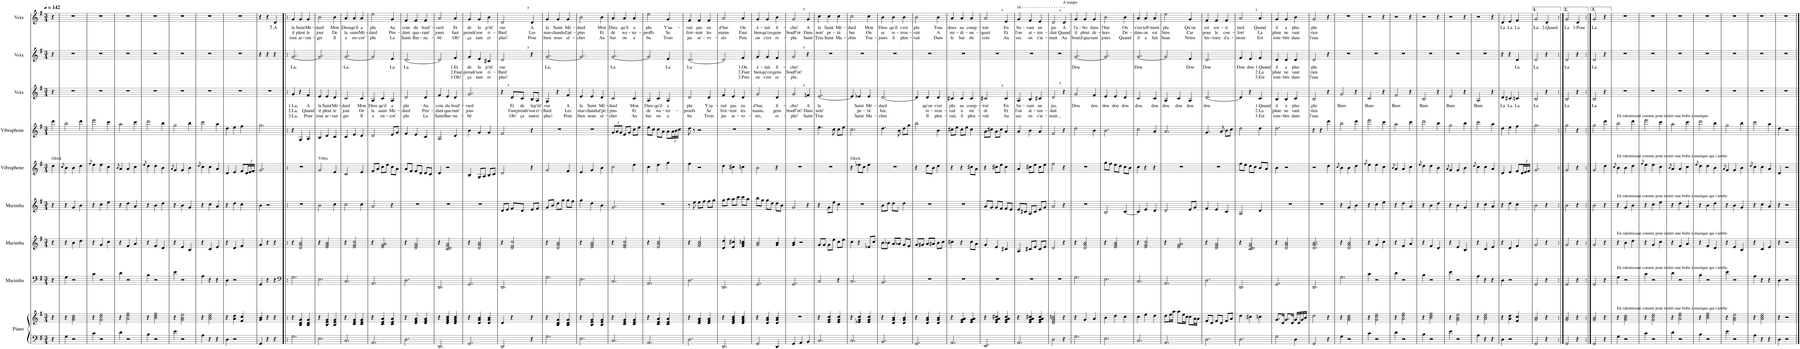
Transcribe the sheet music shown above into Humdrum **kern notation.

**kern	**kern	**kern	**kern	**kern	**kern	**kern	**kern	**text	**text	**text	**kern	**text	**text	**text	**kern	**text	**text	**text
*part9	*part9	*part8	*part7	*part6	*part5	*part4	*part3	*part3	*part3	*part3	*part2	*part2	*part2	*part2	*part1	*part1	*part1	*part1
*staff10	*staff9	*staff8	*staff7	*staff6	*staff5	*staff4	*staff3	*staff3	*staff3	*staff3	*staff2	*staff2	*staff2	*staff2	*staff1	*staff1	*staff1	*staff1
*I"Piano	*	*I"Marimba	*I"Marimba	*I"Marimba	*I"Vibraphone	*I"Vibraphone	*I"Voix	*	*	*	*I"Voix	*	*	*	*I"Voix	*	*	*
*I'Pia.	*	*I'Mrm.	*I'Mrm.	*I'Mrm.	*I'Vib.	*I'Vib.	*I'Vx.	*	*	*	*I'Vx.	*	*	*	*I'Vx.	*	*	*
*clefF4	*clefG2	*clefF4	*clefG2	*clefG2	*clefG2	*clefG2	*clefG2	*	*	*	*clefG2	*	*	*	*clefG2	*	*	*
*k[f#]	*k[f#]	*k[f#]	*k[f#]	*k[f#]	*k[f#]	*k[f#]	*k[f#]	*	*	*	*k[f#]	*	*	*	*k[f#]	*	*	*
*M3/4	*M3/4	*M3/4	*M3/4	*M3/4	*M3/4	*M3/4	*M3/4	*	*	*	*M3/4	*	*	*	*M3/4	*	*	*
*MM142	*MM142	*MM142	*MM142	*MM142	*MM142	*MM142	*MM142	*	*	*	*MM142	*	*	*	*MM142	*	*	*
=	=	=	=	=	=	=	=	=	=	=	=	=	=	=	=	=	=	=
!	!	!	!	!	!LO:TX:a:t=Glock	!	!	!	!	!	!	!	!	!	!	!	!	!
4r	4r	4r	4r	4r	4dd\	4ddd\	4r	.	.	.	4r	.	.	.	4r	.	.	.
=1	=1	=1	=1	=1	=1	=1	=1	=1	=1	=1	=1	=1	=1	=1	=1	=1	=1	=1
.	.	.	.	.	8qcc/	.	.	.	.	.	.	.	.	.	.	.	.	.
4G\	4r	4G\	4r	4r	4b\	2bb\	2.r	.	.	.	2.r	.	.	.	2.r	.	.	.
2r	2g\ 2b\ 2dd\	2r	4b\	4g/	4b\	.	.	.	.	.	.	.	.	.	.	.	.	.
.	.	.	4dd\	4b\	4dd\	4ddd\	.	.	.	.	.	.	.	.	.	.	.	.
=2	=2	=2	=2	=2	=2	=2	=2	=2	=2	=2	=2	=2	=2	=2	=2	=2	=2	=2
.	.	.	.	.	8qff#/	.	.	.	.	.	.	.	.	.	.	.	.	.
4c\	4r	4c\	4r	4r	4ee\	2eee\	2.r	.	.	.	2.r	.	.	.	2.r	.	.	.
2r	2g\ 2cc\ 2ee\	2r	4g/	4cc\	4ee\	.	.	.	.	.	.	.	.	.	.	.	.	.
.	.	.	4cc\	4ee\	4cc\	4ccc\	.	.	.	.	.	.	.	.	.	.	.	.
=3	=3	=3	=3	=3	=3	=3	=3	=3	=3	=3	=3	=3	=3	=3	=3	=3	=3	=3
.	.	.	.	.	8qb/	.	.	.	.	.	.	.	.	.	.	.	.	.
4d\	4r	4d\	4r	4r	4a/	2aa\	2.r	.	.	.	2.r	.	.	.	2.r	.	.	.
2r	2a\ 2dd\ 2ff#\	2r	4f#/	4dd\	4a/	.	.	.	.	.	.	.	.	.	.	.	.	.
.	.	.	4a/	4a/	4cc\	4ccc\	.	.	.	.	.	.	.	.	.	.	.	.
=4	=4	=4	=4	=4	=4	=4	=4	=4	=4	=4	=4	=4	=4	=4	=4	=4	=4	=4
.	.	.	.	.	8qee/	.	.	.	.	.	.	.	.	.	.	.	.	.
4B\	4r	4B\	4r	4r	4dd\	2ddd\	2.r	.	.	.	2.r	.	.	.	2.r	.	.	.
2r	2b\ 2dd\ 2ff#\	2r	4f#/	4b\	4dd\	.	.	.	.	.	.	.	.	.	.	.	.	.
.	.	.	4d/	4dd\	4b\	4bb\	.	.	.	.	.	.	.	.	.	.	.	.
=5	=5	=5	=5	=5	=5	=5	=5	=5	=5	=5	=5	=5	=5	=5	=5	=5	=5	=5
.	.	.	.	.	8qa/	.	.	.	.	.	.	.	.	.	.	.	.	.
4e\	4r	4e\	4r	4r	4g/	2gg\	2.r	.	.	.	2.r	.	.	.	2.r	.	.	.
2r	2g\ 2b\ 2ee\	2r	4e/	4b\	4g/	.	.	.	.	.	.	.	.	.	.	.	.	.
.	.	.	4B/	4g/	4b\	4bb\	.	.	.	.	.	.	.	.	.	.	.	.
=6	=6	=6	=6	=6	=6	=6	=6	=6	=6	=6	=6	=6	=6	=6	=6	=6	=6	=6
.	.	.	.	.	8qdd/	.	.	.	.	.	.	.	.	.	.	.	.	.
4A\	4r	4A\	4r	4r	4cc\	2ccc\	2.r	.	.	.	2.r	.	.	.	2.r	.	.	.
4r	2a\ 2cc\ 2ee\	4r	4c/	4cc\	4cc\	.	.	.	.	.	.	.	.	.	.	.	.	.
4r	.	4r	4e/	4a/	4a/	4aa\	.	.	.	.	.	.	.	.	.	.	.	.
=7	=7	=7	=7	=7	=7	=7	=7	=7	=7	=7	=7	=7	=7	=7	=7	=7	=7	=7
4D\	4r	4D\	4r	4r	4d/	4dd\	2.r	.	.	.	2.r	.	.	.	2.r	.	.	.
2r	4a\ 4dd\	2r	4d/	4dd\	4e/	4ee\	.	.	.	.	.	.	.	.	.	.	.	.
.	4f#/ 4cc/	.	4f#/	4cc\	8f#/L	4ff#\	.	.	.	.	.	.	.	.	.	.	.	.
*	*	*	*	*	*Xbrackettup	*	*	*	*	*	*	*	*	*	*	*	*	*
.	.	.	.	.	24d/L	.	.	.	.	.	.	.	.	.	.	.	.	.
.	.	.	.	.	24e/	.	.	.	.	.	.	.	.	.	.	.	.	.
.	.	.	.	.	24f#/JJ	.	.	.	.	.	.	.	.	.	.	.	.	.
=8	=8	=8	=8	=8	=8	=8	=8	=8	=8	=8	=8	=8	=8	=8	=8	=8	=8	=8
4GG/	4g/ 4b/	4GG/	4g/	4b\	2.g/	2.gg\	2.r	.	.	.	4r	.	.	.	4r	.	.	.
4r	4r	4r	4r	2r	.	.	.	.	.	.	4r	.	.	.	4r	.	.	.
!	!	!	!	!	!	!	!	!	!	!	!	!	!	!	!	!LO:LY:b	!	!
4r	4r	4r	4r	.	.	.	.	.	.	.	4r	.	.	.	4d/	1. A	.	.
=9!|:	=9!|:	=9!|:	=9!|:	=9!|:	=9!|:	=9!|:	=9!|:	=9!|:	=9!|:	=9!|:	=9!|:	=9!|:	=9!|:	=9!|:	=9!|:	=9!|:	=9!|:	=9!|:
*	*	*clefF4	*	*	*	*	*	*	*	*	*	*	*	*	*	*	*	*
!	!	!	!	!	!	!	!	!LO:LY:b	!LO:LY:b	!LO:LY:b	!	!LO:LY:b	!	!	!	!LO:LY:b	!LO:LY:b	!LO:LY:b
2.G\	4r	2.G\	4r	2.r	2.r	4r	4g/	1.La,	2.La,	3.La,	[2.g/	La,	.	.	4g/	la	il	tout
!	!	!	!	!	!	!	!	!	!	!	!	!	!	!	!	!LO:LY:b	!LO:LY:b	!LO:LY:b
.	4B/ 4d/ 4g/	.	2d/ 2g/ 2b/	.	.	4G/	4r	.	.	.	.	.	.	.	4g/	Saint	pleut	ar-
!	!	!	!	!	!	!	!	!LO:LY:b	!LO:LY:b	!LO:LY:b	!	!	!	!	!	!LO:LY:b	!LO:LY:b	!LO:LY:b
.	4B/ 4d/ 4g/	.	.	.	.	4A/	4f#/	A	Quand	Pour	.	.	.	.	4g/	Mé-	le	-ran-
=10	=10	=10	=10	=10	=10	=10	=10	=10	=10	=10	=10	=10	=10	=10	=10	=10	=10	=10
!	!	!	!	!	!LO:TX:a:t=Vibra	!	!	!	!	!	!	!	!	!	!	!	!	!
!	!	!	!	!	!	!	!	!LO:LY:b	!LO:LY:b	!LO:LY:b	!	!	!	!	!	!LO:LY:b	!LO:LY:b	!LO:LY:b
2.E\	4r	2.E\	4r	2b\	2g/	4B/	4e/	la	il	tout	2.g/]	.	.	.	2b\	-dard	jour	-ger
!	!	!	!	!	!	!	!	!LO:LY:b	!LO:LY:b	!LO:LY:b	!	!	!	!	!	!	!	!
.	4B/ 4e/ 4g/	.	2e/ 2g/ 2b/	.	.	4d/	4e/	Saint	pleut	ar-	.	.	.	.	.	.	.	.
!	!	!	!	!	!	!	!	!LO:LY:b	!LO:LY:b	!LO:LY:b	!	!	!	!	!	!LO:LY:b	!LO:LY:b	!LO:LY:b
.	4B/ 4e/ 4g/	.	.	4cc\	4e/	4c/	4d/	Mé-	le	-ran-	.	.	.	.	4b\	Mon	De	Il
=11	=11	=11	=11	=11	=11	=11	=11	=11	=11	=11	=11	=11	=11	=11	=11	=11	=11	=11
!	!	!	!	!	!	!	!	!LO:LY:b	!LO:LY:b	!LO:LY:b	!	!LO:LY:b	!	!	!	!LO:LY:b	!LO:LY:b	!LO:LY:b
2.C/	4r	2.C/	4r	2cc\	2c/	4c/	2c/	-dard	jour	-ger	[2.g/	La,	.	.	4a/	Dieu	la	a
!	!	!	!	!	!	!	!	!	!	!	!	!	!	!	!	!LO:LY:b	!LO:LY:b	!LO:LY:b
.	4c/ 4e/ 4g/	.	2e/ 2g/ 2cc/	.	.	4e/	.	.	.	.	.	.	.	.	4a/	qu'il	saint	en-
!	!	!	!	!	!	!	!	!LO:LY:b	!LO:LY:b	!LO:LY:b	!	!	!	!	!	!LO:LY:b	!LO:LY:b	!LO:LY:b
.	4c/ 4e/ 4g/	.	.	4cc\	4e/	4d/	4c/	Mon	De	Il	.	.	.	.	4a/	a	Mé-	-cor'
=12	=12	=12	=12	=12	=12	=12	=12	=12	=12	=12	=12	=12	=12	=12	=12	=12	=12	=12
!	!	!	!	!	!	!	!	!LO:LY:b	!LO:LY:b	!LO:LY:b	!	!	!	!	!	!LO:LY:b	!LO:LY:b	!LO:LY:b
2.AA/	4r	2.AA/	4r	2a/	8f#/L	2d/	4A/	Dieu	la	a	2g/]	.	.	.	2ee\	plu	-dard	plu
.	.	.	.	.	8a/J	.	.	.	.	.	.	.	.	.	.	.	.	.
!	!	!	!	!	!	!	!	!LO:LY:b	!LO:LY:b	!LO:LY:b	!	!	!	!	!	!	!	!
.	4c/ 4e/ 4a/	.	2e/ 2g/ 2a/	.	8cc\L	.	4c/	qu'il	saint	en-	.	.	.	.	.	.	.	.
.	.	.	.	.	8ee\J	.	.	.	.	.	.	.	.	.	.	.	.	.
!	!	!	!	!	!	!	!	!LO:LY:b	!LO:LY:b	!LO:LY:b	!	!LO:LY:b	!	!	!	!LO:LY:b	!LO:LY:b	!LO:LY:b
.	4c/ 4e/ 4a/	.	.	4r	8cc\L	8e/L	4A/	a	Mé-	-cor'	4e/	La	.	.	4g/	Au	Pen-	La
.	.	.	.	.	8a\J	8g/J	.	.	.	.	.	.	.	.	.	.	.	.
=13	=13	=13	=13	=13	=13	=13	=13	=13	=13	=13	=13	=13	=13	=13	=13	=13	=13	=13
!	!	!	!	!	!	!	!	!LO:LY:b	!LO:LY:b	!LO:LY:b	!	!LO:LY:b	!	!	!	!LO:LY:b	!LO:LY:b	!LO:LY:b
2.D\	4r	2.D\	4r	2.r	8a/L	4f#/	2d/	plu	-dard	plu	[2.d/	La	.	.	4f#/	coin	-dant	Saint
.	.	.	.	.	8f#/J	.	.	.	.	.	.	.	.	.	.	.	.	.
!	!	!	!	!	!	!	!	!	!	!	!	!	!	!	!	!LO:LY:b	!LO:LY:b	!LO:LY:b
.	4d/ 4f#/ 4a/	.	2d/ 2f#/ 2a/	.	8f#/L	4e/	.	.	.	.	.	.	.	.	4f#/	du	qua-	Bar-
.	.	.	.	.	8d/J	.	.	.	.	.	.	.	.	.	.	.	.	.
!	!	!	!	!	!	!	!	!LO:LY:b	!LO:LY:b	!LO:LY:b	!	!	!	!	!	!LO:LY:b	!LO:LY:b	!LO:LY:b
.	4d/ 4f#/ 4a/	.	.	.	8d/L	4c/	4d/	Au	Pen-	La	.	.	.	.	4f#/	boul'-	-rant'	-na-
.	.	.	.	.	8c/J	.	.	.	.	.	.	.	.	.	.	.	.	.
=14	=14	=14	=14	=14	=14	=14	=14	=14	=14	=14	=14	=14	=14	=14	=14	=14	=14	=14
!	!	!	!	!	!	!	!	!LO:LY:b	!LO:LY:b	!LO:LY:b	!	!	!	!	!	!LO:LY:b	!LO:LY:b	!LO:LY:b
2.DD/	4r	2.DD/	4r	2.r	4d/	2A/	4f#/	coin	-dant	Saint	2d/]	.	.	.	2a/	-vard	jours	-bé
!	!	!	!	!	!	!	!	!LO:LY:b	!LO:LY:b	!LO:LY:b	!	!	!	!	!	!	!	!
.	4d/ 4f#/ 4a/ 4cc/	.	2c/ 2d/ 2f#/ 2a/	.	2r	.	4e/	du	qua-	Bar-	.	.	.	.	.	.	.	.
!	!	!	!	!	!	!	!	!LO:LY:b	!LO:LY:b	!LO:LY:b	!	!LO:LY:b	!LO:LY:b	!LO:LY:b	!	!LO:LY:b	!LO:LY:b	!LO:LY:b
.	4d/ 4f#/ 4a/ 4cc/	.	.	.	.	4d/	4d/	boul'-	-rant'	-na-	4f#/	1.Et	2.Faut	3.Oh!	4a/	Et	faut	Oh!
=15	=15	=15	=15	=15	=15	=15	=15	=15	=15	=15	=15	=15	=15	=15	=15	=15	=15	=15
!	!	!	!	!	!	!	!	!LO:LY:b	!LO:LY:b	!LO:LY:b	!	!LO:LY:b	!LO:LY:b	!LO:LY:b	!	!LO:LY:b	!LO:LY:b	!LO:LY:b
2.GG/	4r	2.GG/	4r	2.r	4B/	4b\	2.g/	-vard	jous	-bé	4g/	de	prendr'	ça	4g/	de	prendr'	ça
!	!	!	!	!	!	!	!	!	!	!	!	!LO:LY:b	!LO:LY:b	!LO:LY:b	!	!LO:LY:b	!LO:LY:b	!LO:LY:b
.	4d/ 4g/ 4b/	.	2d/ 2g/ 2b/	.	8G/L	4g/	.	.	.	.	4e/	la	son	tant	4g/	la	son	tant
.	.	.	.	.	8A/J	.	.	.	.	.	.	.	.	.	.	.	.	.
!	!	!	!	!	!	!	!	!	!	!	!	!LO:LY:b	!LO:LY:b	!LO:LY:b	!	!LO:LY:b	!LO:LY:b	!LO:LY:b
.	4d/ 4g/ 4b/	.	.	.	8B/L	4g/	.	.	.	.	4c#X/	p'tit'	ri-	et	4b\	p'tit'	ri-	et
.	.	.	.	.	8c/J	.	.	.	.	.	.	.	.	.	.	.	.	.
=16	=16	=16	=16	=16	=16	=16	=16	=16	=16	=16	=16	=16	=16	=16	=16	=16	=16	=16
!	!	!	!	!	!	!	!	!	!	!	!	!LO:LY:b	!LO:LY:b	!LO:LY:b	!	!LO:LY:b	!LO:LY:b	!LO:LY:b
2DD/	4d/	2.DD/	4r	8d/L	2d/	2f#/	4r	.	.	.	2d,/	rue	-flard	plus!	2d,/	rue	-flard	plus!
.	.	.	.	8e/J	.	.	.	.	.	.	.	.	.	.	.	.	.	.
!	!	!	!	!	!	!	!	!LO:LY:b	!LO:LY:b	!LO:LY:b	!	!	!	!	!	!	!	!
.	4r	.	2d/ 2f#/ 2cc/	8f#/L	.	.	8d/L	Et	Faut	Oh!	.	.	.	.	.	.	.	.
!	!	!	!	!	!	!	!	!LO:LY:b	!LO:LY:b	!LO:LY:b	!	!	!	!	!	!	!	!
.	.	.	.	8d/J	.	.	8c/J	de	prendr'	ça	.	.	.	.	.	.	.	.
!	!	!	!	!	!	!	!	!LO:LY:b	!LO:LY:b	!LO:LY:b	!	!	!	!	!	!LO:LY:b	!LO:LY:b	!LO:LY:b
4r	4r	.	.	8e/L	4r	4r	8B/L	la	son	tant	4r	.	.	.	4d/	A	Les	Pour
!	!	!	!	!	!	!	!	!LO:LY:b	!LO:LY:b	!LO:LY:b	!	!	!	!	!	!	!	!
.	.	.	.	8f#/J	.	.	8A/J	p'tit'	ri-	et	.	.	.	.	.	.	.	.
=17	=17	=17	=17	=17	=17	=17	=17	=17	=17	=17	=17	=17	=17	=17	=17	=17	=17	=17
!	!	!	!	!	!	!	!	!LO:LY:b	!LO:LY:b	!LO:LY:b	!	!LO:LY:b	!	!	!	!LO:LY:b	!LO:LY:b	!LO:LY:b
2.G\	4r	2.G\	4r	8g/L	2g/	2.r	4G/	rue	-flard	plus!	[2.g/	La,	.	.	4g/	la	mar-	bien
.	.	.	.	8b/J	.	.	.	.	.	.	.	.	.	.	.	.	.	.
!	!	!	!	!	!	!	!	!	!	!	!	!	!	!	!	!LO:LY:b	!LO:LY:b	!LO:LY:b
.	4B/ 4d/ 4g/	.	2d/ 2g/ 2b/	8dd\L	.	.	4r	.	.	.	.	.	.	.	4g/	Saint	-chands	nous
.	.	.	.	8gg\J	.	.	.	.	.	.	.	.	.	.	.	.	.	.
!	!	!	!	!	!	!	!	!LO:LY:b	!LO:LY:b	!LO:LY:b	!	!	!	!	!	!LO:LY:b	!LO:LY:b	!LO:LY:b
.	4B/ 4d/ 4g/	.	.	8gg\L	4f#/	.	4f#/	A	Les	Pour	.	.	.	.	4g/	Mé-	d'pé-	sé-
.	.	.	.	8ff#\J	.	.	.	.	.	.	.	.	.	.	.	.	.	.
=18	=18	=18	=18	=18	=18	=18	=18	=18	=18	=18	=18	=18	=18	=18	=18	=18	=18	=18
!	!	!	!	!	!	!	!	!LO:LY:b	!LO:LY:b	!LO:LY:b	!	!	!	!	!	!LO:LY:b	!LO:LY:b	!LO:LY:b
2.E\	4r	2.E\	4r	4gg\	4e/	2.r	4e/	la	mar-	bien	2.g/]	.	.	.	2b\	-dard	-pins	-cher
!	!	!	!	!	!	!	!	!LO:LY:b	!LO:LY:b	!LO:LY:b	!	!	!	!	!	!	!	!
.	4B/ 4e/ 4g/	.	2e/ 2g/ 2b/	4dd\	4g/	.	4e/	Saint	-chands	nous	.	.	.	.	.	.	.	.
!	!	!	!	!	!	!	!	!LO:LY:b	!LO:LY:b	!LO:LY:b	!	!	!	!	!	!LO:LY:b	!LO:LY:b	!LO:LY:b
.	4B/ 4e/ 4g/	.	.	4b\	4b\	.	4d/	Mé-	d'pé-	sé-	.	.	.	.	4b\	Mon	Et	Au
=19	=19	=19	=19	=19	=19	=19	=19	=19	=19	=19	=19	=19	=19	=19	=19	=19	=19	=19
*	*	*	*	*	*	*Xbrackettup	*	*	*	*	*	*	*	*	*	*	*	*
!	!	!	!	!	!	!	!	!LO:LY:b	!LO:LY:b	!LO:LY:b	!	!LO:LY:b	!	!	!	!LO:LY:b	!LO:LY:b	!LO:LY:b
2.C/	4r	2.C/	4r	2.g/	2cc\	12g/L	2c/	-dard	-pins	-cher	[2.g/	La	.	.	4a/	Dieu	de	bar
.	.	.	.	.	.	12a/	.	.	.	.	.	.	.	.	.	.	.	.
.	.	.	.	.	.	12g/J	.	.	.	.	.	.	.	.	.	.	.	.
!	!	!	!	!	!	!	!	!	!	!	!	!	!	!	!	!LO:LY:b	!LO:LY:b	!LO:LY:b
.	4c/ 4e/ 4g/	.	2e/ 2g/ 2cc/	.	.	8e/L	.	.	.	.	.	.	.	.	4a/	qu'il	wa-	on
.	.	.	.	.	.	8g/J	.	.	.	.	.	.	.	.	.	.	.	.
!	!	!	!	!	!	!	!	!LO:LY:b	!LO:LY:b	!LO:LY:b	!	!	!	!	!	!LO:LY:b	!LO:LY:b	!LO:LY:b
.	4c/ 4e/ 4g/	.	.	.	4ee\	8cc\L	4c/	Mon	Et	Au	.	.	.	.	4a/	a	-ter-	a
.	.	.	.	.	.	8ee\J	.	.	.	.	.	.	.	.	.	.	.	.
=20	=20	=20	=20	=20	=20	=20	=20	=20	=20	=20	=20	=20	=20	=20	=20	=20	=20	=20
!	!	!	!	!	!	!	!	!LO:LY:b	!LO:LY:b	!LO:LY:b	!	!	!	!	!	!LO:LY:b	!LO:LY:b	!LO:LY:b
2.AA/	4r	2.AA/	4r	2.r	4cc\	8ee\L	4A/	Dieu	de	bar	2g/]	.	.	.	2ee\	plu	-proffs	bu
.	.	.	.	.	.	8cc\J	.	.	.	.	.	.	.	.	.	.	.	.
!	!	!	!	!	!	!	!	!LO:LY:b	!LO:LY:b	!LO:LY:b	!	!	!	!	!	!	!	!
.	4c/ 4e/ 4a/	.	2e/ 2a/ 2cc/	.	4ee\	8cc\L	4c/	qu'il	wa-	on	.	.	.	.	.	.	.	.
.	.	.	.	.	.	8a\J	.	.	.	.	.	.	.	.	.	.	.	.
!	!	!	!	!	!	!	!	!LO:LY:b	!LO:LY:b	!LO:LY:b	!	!LO:LY:b	!	!	!	!LO:LY:b	!LO:LY:b	!LO:LY:b
.	4c/ 4e/ 4a/	.	.	.	4gg\	8a\L	4A/	a	-ter-	a	4e/	La	.	.	4g/	Y'au-	Se	Trois
.	.	.	.	.	.	24a\L	.	.	.	.	.	.	.	.	.	.	.	.
.	.	.	.	.	.	24b\	.	.	.	.	.	.	.	.	.	.	.	.
.	.	.	.	.	.	24cc\JJ	.	.	.	.	.	.	.	.	.	.	.	.
=21	=21	=21	=21	=21	=21	=21	=21	=21	=21	=21	=21	=21	=21	=21	=21	=21	=21	=21
!	!	!	!	!	!	!	!	!LO:LY:b	!LO:LY:b	!LO:LY:b	!	!LO:LY:b	!	!	!	!LO:LY:b	!LO:LY:b	!LO:LY:b
2.D\	4r	2.D\	4r	8r	4ff#\	8dd\	2d/	plu	-proofs	bu	[2.d/	La	.	.	4f#/	-rait	frot-	jus
.	.	.	.	8ee\	.	8r	.	.	.	.	.	.	.	.	.	.	.	.
!	!	!	!	!	!	!	!	!	!	!	!	!	!	!	!	!LO:LY:b	!LO:LY:b	!LO:LY:b
.	4d/ 4f#/ 4a/	.	2f#/ 2a/ 2cc/	8ee\L	2r	2r	.	.	.	.	.	.	.	.	4f#/	pas	-tent	ar-
.	.	.	.	8ff#\J	.	.	.	.	.	.	.	.	.	.	.	.	.	.
!	!	!	!	!	!	!	!	!LO:LY:b	!LO:LY:b	!LO:LY:b	!	!	!	!	!	!LO:LY:b	!LO:LY:b	!LO:LY:b
.	4d/ 4f#/ 4a/	.	.	8ff#\L	.	.	4d/	Y'ay-	Se	Trois	.	.	.	.	4f#/	eu	les	-ro-
.	.	.	.	8gg\J	.	.	.	.	.	.	.	.	.	.	.	.	.	.
=22	=22	=22	=22	=22	=22	=22	=22	=22	=22	=22	=22	=22	=22	=22	=22	=22	=22	=22
!	!	!	!	!	!	!	!	!LO:LY:b	!LO:LY:b	!LO:LY:b	!	!	!	!	!	!LO:LY:b	!LO:LY:b	!LO:LY:b
2.DD/	4r	2.DD/	4d/ 4dd/	8gg\L	4dd\	2.r	4f#/	-rait	frot-	jus	2d/]	.	.	.	2a/	d'bar	mains	-sés
.	.	.	.	8aa\J	.	.	.	.	.	.	.	.	.	.	.	.	.	.
!	!	!	!	!	!	!	!	!LO:LY:b	!LO:LY:b	!LO:LY:b	!	!	!	!	!	!	!	!
.	4d/ 4f#/ 4a/ 4cc/	.	4e/ 4cc#X/	8aa\L	4cc#X\	.	4e/	pas	-tent	ar-	.	.	.	.	.	.	.	.
.	.	.	.	8ccc\J	.	.	.	.	.	.	.	.	.	.	.	.	.	.
!	!	!	!	!	!	!	!	!LO:LY:b	!LO:LY:b	!LO:LY:b	!	!LO:LY:b	!LO:LY:b	!LO:LY:b	!	!LO:LY:b	!LO:LY:b	!LO:LY:b
.	4d/ 4f#/ 4a/ 4cc/	.	4f#/ 4a/ 4ccn/	8ccc\L	4ccn\	.	4d/	eu	les	-ro-	4f#/	1.On	2.Faut	3.Puis	4a/	On	Faut	Puis
.	.	.	.	8aa\J	.	.	.	.	.	.	.	.	.	.	.	.	.	.
=23	=23	=23	=23	=23	=23	=23	=23	=23	=23	=23	=23	=23	=23	=23	=23	=23	=23	=23
!	!	!	!	!	!	!	!	!LO:LY:b	!LO:LY:b	!LO:LY:b	!	!LO:LY:b	!LO:LY:b	!LO:LY:b	!	!LO:LY:b	!LO:LY:b	!LO:LY:b
2GG/	4r	2.GG/	2g/ 2b/	8bb\L	2b\	2.r	2g/	d'bar,	mains,	-sés,	4g/	é-	bien	on	4g/	é-	bien	on
.	.	.	.	8gg\J	.	.	.	.	.	.	.	.	.	.	.	.	.	.
!	!	!	!	!	!	!	!	!	!	!	!	!LO:LY:b	!LO:LY:b	!LO:LY:b	!	!LO:LY:b	!LO:LY:b	!LO:LY:b
.	4d/ 4g/ 4b/	.	.	8gg\L	.	.	.	.	.	.	4g/	-tait	qu'ces	s'est	4g/	-tait	qu'ces	s'est
.	.	.	.	8dd\J	.	.	.	.	.	.	.	.	.	.	.	.	.	.
!	!	!	!	!	!	!	!	!LO:LY:b	!LO:LY:b	!LO:LY:b	!	!LO:LY:b	!LO:LY:b	!LO:LY:b	!	!LO:LY:b	!LO:LY:b	!LO:LY:b
4DD/	4d/ 4g/ 4b/	.	4g/ 4b/	8dd\L	4r	.	4d/	fi-	gens	re-	4f#/	fi-	gens	re-	4b\	fi-	gens	re-
.	.	.	.	8b\J	.	.	.	.	.	.	.	.	.	.	.	.	.	.
=24	=24	=24	=24	=24	=24	=24	=24	=24	=24	=24	=24	=24	=24	=24	=24	=24	=24	=24
!	!	!	!	!	!	!	!	!LO:LY:b	!LO:LY:b	!LO:LY:b	!	!LO:LY:b	!LO:LY:b	!LO:LY:b	!	!LO:LY:b	!LO:LY:b	!LO:LY:b
4GG/	2.r	2.GG/	4g/ 4b/	2g/	2.r	2.r	2g,/	-chu!	bouff'nt!	-plu!	2g,/	-chu!	bouff'nt!	-plu.	2g,/	-chu!	bouff'nt	-plu.
4AA/	.	.	2r	.	.	.	.	.	.	.	.	.	.	.	.	.	.	.
!	!	!	!	!	!	!	!	!LO:LY:b	!LO:LY:b	!LO:LY:b	!	!	!	!	!	!LO:LY:b	!LO:LY:b	!LO:LY:b
4BB/	.	.	.	4r	.	.	4fn/	A	Dans	Saint	4r	.	.	.	4g/	A	Dans	Saint
=25	=25	=25	=25	=25	=25	=25	=25	=25	=25	=25	=25	=25	=25	=25	=25	=25	=25	=25
!	!	!	!	!	!	!	!	!LO:LY:b	!LO:LY:b	!LO:LY:b	!	!	!	!	!	!LO:LY:b	!LO:LY:b	!LO:LY:b
2.C/	4r	2C/	8g/L	4r	2.r	4.ee\	[2.e/	la	notr'	Truc	2.r	.	.	.	4cc\	la	notr'	Truc
.	.	.	8g/J	.	.	.	.	.	.	.	.	.	.	.	.	.	.	.
!	!	!	!	!	!	!	!	!	!	!	!	!	!	!	!	!LO:LY:b	!LO:LY:b	!LO:LY:b
.	4e/ 4g/ 4cc/	.	8g\L	8g\L	.	.	.	.	.	.	.	.	.	.	4cc\	Saint	pe-	Saint
.	.	.	8ee\J	8ee\J	.	8cc\	.	.	.	.	.	.	.	.	.	.	.	.
!	!	!	!	!	!	!	!	!	!	!	!	!	!	!	!	!LO:LY:b	!LO:LY:b	!LO:LY:b
.	4e/ 4g/ 4cc/	4r	8cc\L	4cc\	.	8cc\L	.	.	.	.	.	.	.	.	4cc\	Mé-	-tit	Ma-
.	.	.	8ee\J	.	.	8ee\J	.	.	.	.	.	.	.	.	.	.	.	.
=26	=26	=26	=26	=26	=26	=26	=26	=26	=26	=26	=26	=26	=26	=26	=26	=26	=26	=26
!	!	!	!	!	!LO:TX:a:t=Glock	!	!	!	!	!	!	!	!	!	!	!	!	!
!	!	!	!	!	!	!	!	!	!	!	!	!	!	!	!	!LO:LY:b	!LO:LY:b	!LO:LY:b
2.C/	4r	2.C/	4cc\	2.r	4r	2.cc\	4e/]	.	.	.	2.r	.	.	.	2cc\	-dard	bar	-chin
!	!	!	!	!	!	!	!	!LO:LY:b	!LO:LY:b	!LO:LY:b	!	!	!	!	!	!	!	!
.	4e-X/ 4g/ 4cc/	.	4r	.	8ee-X\L	.	4e-X/	Saint	pe-	Saint	.	.	.	.	.	.	.	.
.	.	.	.	.	8cc\J	.	.	.	.	.	.	.	.	.	.	.	.	.
!	!	!	!	!	!	!	!	!LO:LY:b	!LO:LY:b	!LO:LY:b	!	!	!	!	!	!LO:LY:b	!LO:LY:b	!LO:LY:b
.	4e-/ 4g/ 4cc/	.	8e-X/L	.	4ee-\	.	4e-/	Mé-	-tit	Ma-	.	.	.	.	4cc\	Mon	On	Tou-
.	.	.	8cc/J	.	.	.	.	.	.	.	.	.	.	.	.	.	.	.
=27	=27	=27	=27	=27	=27	=27	=27	=27	=27	=27	=27	=27	=27	=27	=27	=27	=27	=27
!	!	!	!	!	!	!	!	!LO:LY:b	!LO:LY:b	!LO:LY:b	!	!	!	!	!	!LO:LY:b	!LO:LY:b	!LO:LY:b
2.BB/	4r	2.BB/	8b\L	8b\L	2.r	4.dd\	[2.d/	-dard	bar,	-chin	2.r	.	.	.	4b\	Dieu	se	-jours
.	.	.	8b-X\J	8dd\J	.	.	.	.	.	.	.	.	.	.	.	.	.	.
!	!	!	!	!	!	!	!	!	!	!	!	!	!	!	!	!LO:LY:b	!LO:LY:b	!LO:LY:b
.	4d/ 4g/ 4b/	.	8a/L	8dd\L	.	.	.	.	.	.	.	.	.	.	4b\	qu'il	re-	il
.	.	.	8a-X/J	8b\J	.	8b\	.	.	.	.	.	.	.	.	.	.	.	.
!	!	!	!	!	!	!	!	!	!	!	!	!	!	!	!	!LO:LY:b	!LO:LY:b	!LO:LY:b
.	4d/ 4g/ 4b/	.	8g/L	4dd\	.	8dd\L	.	.	.	.	.	.	.	.	4b\	s'est	-trou-	pleu-
.	.	.	8f#/J	.	.	8gg\J	.	.	.	.	.	.	.	.	.	.	.	.
=28	=28	=28	=28	=28	=28	=28	=28	=28	=28	=28	=28	=28	=28	=28	=28	=28	=28	=28
!	!	!	!	!	!	!	!	!	!	!	!	!	!	!	!	!LO:LY:b	!LO:LY:b	!LO:LY:b
2.GG/	4r	2.r	8g/L	2.r	4r	2bb\	4d/]	.	.	.	2.r	.	.	.	2b\	plu	-vait	-vait
.	.	.	8g#X/J	.	.	.	.	.	.	.	.	.	.	.	.	.	.	.
!	!	!	!	!	!	!	!	!LO:LY:b	!LO:LY:b	!LO:LY:b	!	!	!	!	!	!	!	!
.	4d/ 4g/ 4b/	.	8a/L	.	8dd\L	.	4d/	qu'on	re-	Il	.	.	.	.	.	.	.	.
.	.	.	8a#X/J	.	8b\J	.	.	.	.	.	.	.	.	.	.	.	.	.
!	!	!	!	!	!	!	!	!LO:LY:b	!LO:LY:b	!LO:LY:b	!	!	!	!	!	!LO:LY:b	!LO:LY:b	!LO:LY:b
.	4d/ 4g/ 4b/	.	8b\L	.	4dd\	4b\	4d/	s'est	-trou-	pleu-	.	.	.	.	4b\	Tous	A	Dans
.	.	.	8cc\J	.	.	.	.	.	.	.	.	.	.	.	.	.	.	.
=29	=29	=29	=29	=29	=29	=29	=29	=29	=29	=29	=29	=29	=29	=29	=29	=29	=29	=29
!	!	!	!	!	!	!	!	!LO:LY:b	!LO:LY:b	!LO:LY:b	!	!	!	!	!	!LO:LY:b	!LO:LY:b	!LO:LY:b
2.AA/	4r	2.r	4cc#X\	2.r	4r	8cc#X\L	4c#X/	plu	-vait	-vait,	2.r	.	.	.	4a/	deux	mi-	le
.	.	.	.	.	.	8ee\J	.	.	.	.	.	.	.	.	.	.	.	.
!	!	!	!	!	!	!	!	!LO:LY:b	!LO:LY:b	!LO:LY:b	!	!	!	!	!	!LO:LY:b	!LO:LY:b	!LO:LY:b
.	4e/ 4g/ 4a/	.	4r	.	4r	8cc#\L	4c#/	au	à	il	.	.	.	.	4a/	au	-di-	bar
.	.	.	.	.	.	8ee\J	.	.	.	.	.	.	.	.	.	.	.	.
!	!	!	!	!	!	!	!	!LO:LY:b	!LO:LY:b	!LO:LY:b	!	!	!	!	!	!LO:LY:b	!LO:LY:b	!LO:LY:b
.	4e/ 4g/ 4a/	.	8cc#\L	.	8cc#X\L	4cc#\	4c#/	comp-	mi-	pleu-	.	.	.	.	4a/	comp-	-un-	du
.	.	.	8a\J	.	8a\J	.	.	.	.	.	.	.	.	.	.	.	.	.
=30	=30	=30	=30	=30	=30	=30	=30	=30	=30	=30	=30	=30	=30	=30	=30	=30	=30	=30
!	!	!	!	!	!	!	!	!LO:LY:b	!LO:LY:b	!LO:LY:b	!	!	!	!	!	!LO:LY:b	!LO:LY:b	!LO:LY:b
2.EE/	4r	2.r	4g/	8a/L	4r	8a\L	2c#X,/	-toir	-di	-vait	2.r	.	.	.	2a,/	-toir	-quart	coin
.	.	.	.	8g/J	.	8cc#X\J	.	.	.	.	.	.	.	.	.	.	.	.
.	4e/ 4g/ 4a/ 4cc#X/	.	4e/	8g/L	8cc#X\L	8a\L	.	.	.	.	.	.	.	.	.	.	.	.
.	.	.	.	8f#/J	8ee\J	8cc#\J	.	.	.	.	.	.	.	.	.	.	.	.
!	!	!	!	!	!	!	!	!LO:LY:b	!LO:LY:b	!LO:LY:b	!	!	!	!	!	!LO:LY:b	!LO:LY:b	!LO:LY:b
.	4e/ 4g/ 4a/ 4cc#/	.	4c#X/	8f#/L	4cc#\	4a/	4c#/	En	Et	Au	.	.	.	.	4e/	En	Et	Au
.	.	.	.	8e/J	.	.	.	.	.	.	.	.	.	.	.	.	.	.
=31	=31	=31	=31	=31	=31	=31	=31	=31	=31	=31	=31	=31	=31	=31	=31	=31	=31	=31
!	!	!	!	!	!	!	!	!	!	!	!	!	!	!	!LO:TX:a:t=rit - - - - - - - - - - - - - - - - - -	!	!	!
!	!	!	!	!	!	!	!	!LO:LY:b	!LO:LY:b	!LO:LY:b	!	!	!	!	!	!LO:LY:b	!LO:LY:b	!LO:LY:b
2.AA/	4r	2.r	4A/	8e/L	4a/	4a/	4A/	bu-	l'on	sec	2.r	.	.	.	4g/	bu-	l'on	sec
.	.	.	.	8c#X/J	.	.	.	.	.	.	.	.	.	.	.	.	.	.
!	!	!	!	!	!	!	!	!LO:LY:b	!LO:LY:b	!LO:LY:b	!	!	!	!	!	!LO:LY:b	!LO:LY:b	!LO:LY:b
.	4e/ 4g/ 4a/ 4cc#X/	.	8c#X/L	8A/L	8cc#X\L	4b\	4B/	-vant	at-	on	.	.	.	.	4f#/	-vant	at-	on
.	.	.	8e/J	8c#/J	8ee\J	.	.	.	.	.	.	.	.	.	.	.	.	.
!	!	!	!	!	!	!	!	!LO:LY:b	!LO:LY:b	!LO:LY:b	!	!	!	!	!	!LO:LY:b	!LO:LY:b	!LO:LY:b
.	4e/ 4g/ 4a/ 4cc#/	.	8c#/L	8e/L	8cc#\L	4a/	4c#X/	un	-ten-	s'ai-	.	.	.	.	4e/	un	-ten-	s'ai-
.	.	.	8e/J	8g/J	8ee\J	.	.	.	.	.	.	.	.	.	.	.	.	.
=32	=32	=32	=32	=32	=32	=32	=32	=32	=32	=32	=32	=32	=32	=32	=32	=32	=32	=32
!	!	!	!	!	!	!	!	!LO:LY:b	!LO:LY:b	!LO:LY:b	!	!	!	!	!	!LO:LY:b	!LO:LY:b	!LO:LY:b
2D\	2d/ 2f#/ 2a/ 2ccn/	2.r	2d/	2a/	2ff#\	2f#/	2d,/	jus.	-dait	-mait...	2.r	.	.	.	2d,/	jus	-dait	-mait
!	!	!	!	!	!	!	!	!	!	!	!	!	!	!	!LO:TX:a:t=A tempo	!	!	!
!	!	!	!	!	!	!	!	!	!	!	!	!	!	!	!	!LO:LY:b	!LO:LY:b	!LO:LY:b
4r	4r	.	4r	4r	4r	4r	4r	.	.	.	.	.	.	.	4d/	A	Quand	Au
=33	=33	=33	=33	=33	=33	=33	=33	=33	=33	=33	=33	=33	=33	=33	=33	=33	=33	=33
!	!	!	!	!	!	!	!	!LO:LY:b	!	!	!	!LO:LY:b	!	!	!	!LO:LY:b	!LO:LY:b	!LO:LY:b
2.G\	4r	2.G\	4r	2.r	2.r	2dd\	2g/	Dou	.	.	[2.g/	Dou	.	.	4g/	l'a-	il	bout
!	!	!	!	!	!	!	!	!	!	!	!	!	!	!	!	!LO:LY:b	!LO:LY:b	!LO:LY:b
.	4g/	.	2d/ 2g/ 2b/	.	.	.	.	.	.	.	.	.	.	.	4g/	-bri	pleut	d'qua-
!	!	!	!	!	!	!	!	!LO:LY:b	!	!	!	!	!	!	!	!LO:LY:b	!LO:LY:b	!LO:LY:b
.	4a/	.	.	.	.	4b\	4f#/	dou	.	.	.	.	.	.	4g/	dans	de-	-rant
=34	=34	=34	=34	=34	=34	=34	=34	=34	=34	=34	=34	=34	=34	=34	=34	=34	=34	=34
!	!	!	!	!	!	!	!	!LO:LY:b	!	!	!	!	!	!	!	!LO:LY:b	!LO:LY:b	!LO:LY:b
2.E\	4b\	2.E\	4r	2B/	8gg\L	2.b\	4e/	dou	.	.	2.g/]	.	.	.	2b\	l'bar	-hors	jours
.	.	.	.	.	8ff#\J	.	.	.	.	.	.	.	.	.	.	.	.	.
!	!	!	!	!	!	!	!	!LO:LY:b	!	!	!	!	!	!	!	!	!	!
.	4dd\	.	2e/ 2g/ 2b/	.	8ee\L	.	4e/	dou	.	.	.	.	.	.	.	.	.	.
.	.	.	.	.	8dd\J	.	.	.	.	.	.	.	.	.	.	.	.	.
!	!	!	!	!	!	!	!	!LO:LY:b	!	!	!	!	!	!	!	!LO:LY:b	!LO:LY:b	!LO:LY:b
.	4cc\	.	.	[4c/	8cc\L	.	4d/	dou	.	.	.	.	.	.	4b\	On	De-	Quand
.	.	.	.	.	8b\J	.	.	.	.	.	.	.	.	.	.	.	.	.
=35	=35	=35	=35	=35	=35	=35	=35	=35	=35	=35	=35	=35	=35	=35	=35	=35	=35	=35
!	!	!	!	!	!	!	!	!LO:LY:b	!	!	!	!LO:LY:b	!	!	!	!LO:LY:b	!LO:LY:b	!LO:LY:b
2.C/	4cc\	2.C/	4r	4c/]	4cc\	2cc\	2c/	dou,	.	.	[2.g/	Dou	.	.	4a/	s'est	-dans	il
!	!	!	!	!	!	!	!	!	!	!	!	!	!	!	!	!LO:LY:b	!LO:LY:b	!LO:LY:b
.	4ee\	.	2e/ 2g/ 2cc/	4e/	4r	.	.	.	.	.	.	.	.	.	4a/	tell'-	on	a
!	!	!	!	!	!	!	!	!LO:LY:b	!	!	!	!	!	!	!	!LO:LY:b	!LO:LY:b	!LO:LY:b
.	4dd\	.	.	4d/	4r	4a/	4c/	dou	.	.	.	.	.	.	4a/	-ment	est	fait
=36	=36	=36	=36	=36	=36	=36	=36	=36	=36	=36	=36	=36	=36	=36	=36	=36	=36	=36
!	!	!	!	!	!	!	!	!LO:LY:b	!	!	!	!	!	!	!	!LO:LY:b	!LO:LY:b	!LO:LY:b
2.AA/	8dd\L	2.AA/	4r	2d/	2.r	2.a/	4A/	dou	.	.	2g/]	.	.	.	2ee\	plu	bien	beau
.	16ee\L	.	.	.	.	.	.	.	.	.	.	.	.	.	.	.	.	.
.	16aa\JJ	.	.	.	.	.	.	.	.	.	.	.	.	.	.	.	.	.
!	!	!	!	!	!	!	!	!LO:LY:b	!	!	!	!	!	!	!	!	!	!
.	8aa\L	.	2e/ 2g/ 2a/	.	.	.	4c/	dou	.	.	.	.	.	.	.	.	.	.
.	16ee\L	.	.	.	.	.	.	.	.	.	.	.	.	.	.	.	.	.
.	16cc\JJ	.	.	.	.	.	.	.	.	.	.	.	.	.	.	.	.	.
!	!	!	!	!	!	!	!	!LO:LY:b	!	!	!	!LO:LY:b	!	!	!	!LO:LY:b	!LO:LY:b	!LO:LY:b
.	8cc\L	.	.	8e/L	.	.	4A/	dou	.	.	4e/	Dou	.	.	4g/	Qu'on	Car	Notre
.	16a\L	.	.	8g/J	.	.	.	.	.	.	.	.	.	.	.	.	.	.
.	16a\JJ	.	.	.	.	.	.	.	.	.	.	.	.	.	.	.	.	.
=37	=37	=37	=37	=37	=37	=37	=37	=37	=37	=37	=37	=37	=37	=37	=37	=37	=37	=37
!	!	!	!	!	!	!	!	!LO:LY:b	!	!	!	!LO:LY:b	!	!	!	!LO:LY:b	!LO:LY:b	!LO:LY:b
2.D\	8f#/L	2.D\	4r	4f#/	2.r	4.g/	[2.d/	dou	.	.	2.d/	Dou	.	.	4f#/	est	pour	his-
.	8d/J	.	.	.	.	.	.	.	.	.	.	.	.	.	.	.	.	.
!	!	!	!	!	!	!	!	!	!	!	!	!	!	!	!	!LO:LY:b	!LO:LY:b	!LO:LY:b
.	8f#/L	.	2d/ 2f#/ 2a/	4e/	.	.	.	.	.	.	.	.	.	.	4f#/	sor-	le	-toire
.	8d/J	.	.	.	.	8a/	.	.	.	.	.	.	.	.	.	.	.	.
!	!	!	!	!	!	!	!	!	!	!	!	!	!	!	!	!LO:LY:b	!LO:LY:b	!LO:LY:b
.	8f#/L	.	.	4c/	.	8b\L	.	.	.	.	.	.	.	.	4f#/	-ti	con-	d'a-
.	8a/J	.	.	.	.	8cc\J	.	.	.	.	.	.	.	.	.	.	.	.
=38	=38	=38	=38	=38	=38	=38	=38	=38	=38	=38	=38	=38	=38	=38	=38	=38	=38	=38
!	!	!	!	!	!	!	!	!	!	!	!	!LO:LY:b	!	!	!	!LO:LY:b	!LO:LY:b	!LO:LY:b
2.D\	4dd\	2.DD/	4r	2A/	8ff#\L	2dd\	4d/]	.	.	.	4f#/	Dou	.	.	2a,/	tard	-fort	-mour
.	.	.	.	.	8ee\J	.	.	.	.	.	.	.	.	.	.	.	.	.
!	!	!	!	!	!	!	!	!	!	!	!	!LO:LY:b	!	!	!	!	!	!
.	4cc#X\	.	2c/ 2d/ 2f#/ 2a/	.	8dd\L	.	4r	.	.	.	4e/	dou	.	.	.	.	.	.
.	.	.	.	.	8cc\J	.	.	.	.	.	.	.	.	.	.	.	.	.
!	!	!	!	!	!	!	!	!LO:LY:b	!LO:LY:b	!LO:LY:b	!	!LO:LY:b	!LO:LY:b	!LO:LY:b	!	!LO:LY:b	!LO:LY:b	!LO:LY:b
.	4ccn\	.	.	4d/	8b/L	4dd\	4c/	1.Quand	2.La	3.Est	4f#/	1.Quand	2.La	3.Est	4a/	Quand	La	Est
.	.	.	.	.	8a/J	.	.	.	.	.	.	.	.	.	.	.	.	.
=39	=39	=39	=39	=39	=39	=39	=39	=39	=39	=39	=39	=39	=39	=39	=39	=39	=39	=39
!	!	!	!	!	!	!	!	!LO:LY:b	!LO:LY:b	!LO:LY:b	!	!LO:LY:b	!LO:LY:b	!LO:LY:b	!	!LO:LY:b	!LO:LY:b	!LO:LY:b
2G\	8.g/L	2.GG/	4r	2.r	4b\	2.dd\	4B/	il	pluie	tom-	4d/	il	pluie	tom-	4g/	il	pluie	tom-
.	16d/Jk	.	.	.	.	.	.	.	.	.	.	.	.	.	.	.	.	.
!	!	!	!	!	!	!	!	!LO:LY:b	!LO:LY:b	!LO:LY:b	!	!LO:LY:b	!LO:LY:b	!LO:LY:b	!	!LO:LY:b	!LO:LY:b	!LO:LY:b
.	8.g/L	.	2d/ 2g/ 2b/	.	2r	.	4B/	a	ne	-bée	4d/	a	ne	-bée	4g/	a	ne	-bée
.	16d/Jk	.	.	.	.	.	.	.	.	.	.	.	.	.	.	.	.	.
!	!	!	!	!	!	!	!	!LO:LY:b	!LO:LY:b	!LO:LY:b	!	!LO:LY:b	!LO:LY:b	!LO:LY:b	!	!LO:LY:b	!LO:LY:b	!LO:LY:b
4D\	16g/LL	.	.	.	.	.	4c/	plus	vaut	dans	4d/	plus	vaut	dans	4b\	plus	vaut	dans
.	16d/	.	.	.	.	.	.	.	.	.	.	.	.	.	.	.	.	.
.	16g/	.	.	.	.	.	.	.	.	.	.	.	.	.	.	.	.	.
.	16b/JJ	.	.	.	.	.	.	.	.	.	.	.	.	.	.	.	.	.
=40	=40	=40	=40	=40	=40	=40	=40	=40	=40	=40	=40	=40	=40	=40	=40	=40	=40	=40
!	!	!	!	!	!	!	!	!LO:LY:b	!LO:LY:b	!LO:LY:b	!	!LO:LY:b	!LO:LY:b	!LO:LY:b	!	!LO:LY:b	!LO:LY:b	!LO:LY:b
2GG/	2dd\	2.DD/	2.d/ 2.g/ 2.b/	2.r	2r	4r	2B/	plu	rien	l'eau	2d/	plu	rien	l'eau	2g/	plu	rien	l'eau
.	.	.	.	.	.	4r	.	.	.	.	.	.	.	.	.	.	.	.
4r	4r	.	.	.	4dd\	4ddd\	4r	.	.	.	4r	.	.	.	4r	.	.	.
=41	=41	=41	=41	=41	=41	=41	=41	=41	=41	=41	=41	=41	=41	=41	=41	=41	=41	=41
.	.	.	.	.	8qcc/	.	.	.	.	.	.	.	.	.	.	.	.	.
!	!	!	!	!	!	!	!	!LO:LY:b	!	!	!	!	!	!	!	!	!	!
4G\	4r	2.G\	4r	4r	4b\	2bb\	2g/	Bam	.	.	2.r	.	.	.	2.r	.	.	.
2r	2g\ 2b\ 2dd\	.	2d/ 2g/ 2b/	4g/	4b\	.	.	.	.	.	.	.	.	.	.	.	.	.
.	.	.	.	4b\	4dd\	4ddd\	4r	.	.	.	.	.	.	.	.	.	.	.
=42	=42	=42	=42	=42	=42	=42	=42	=42	=42	=42	=42	=42	=42	=42	=42	=42	=42	=42
.	.	.	.	.	8qff#/	.	.	.	.	.	.	.	.	.	.	.	.	.
!	!	!	!	!	!	!	!	!LO:LY:b	!	!	!	!	!	!	!	!	!	!
4c\	4r	4c\	4r	4r	4ee\	2eee\	2c/	Bam	.	.	2.r	.	.	.	2r	.	.	.
2r	2g\ 2cc\ 2ee\	2r	4g/	4cc\	4ee\	.	.	.	.	.	.	.	.	.	.	.	.	.
.	.	.	4cc\	4ee\	4cc\	4ccc\	4r	.	.	.	.	.	.	.	4r	.	.	.
=43	=43	=43	=43	=43	=43	=43	=43	=43	=43	=43	=43	=43	=43	=43	=43	=43	=43	=43
.	.	.	.	.	8qb/	.	.	.	.	.	.	.	.	.	.	.	.	.
!	!	!	!	!	!	!	!	!LO:LY:b	!	!	!	!	!	!	!	!	!	!
4d\	4r	4d\	4r	4r	4a/	2aa\	2f#/	Bam	.	.	2.r	.	.	.	2r	.	.	.
2r	2a\ 2dd\ 2ff#\	2r	4f#/	4dd\	4a/	.	.	.	.	.	.	.	.	.	.	.	.	.
.	.	.	4a/	4a/	4cc\	4ccc\	4r	.	.	.	.	.	.	.	4r	.	.	.
=44	=44	=44	=44	=44	=44	=44	=44	=44	=44	=44	=44	=44	=44	=44	=44	=44	=44	=44
.	.	.	.	.	8qee/	.	.	.	.	.	.	.	.	.	.	.	.	.
!	!	!	!	!	!	!	!	!LO:LY:b	!	!	!	!	!	!	!	!	!	!
4B\	4r	4B\	4r	4r	4dd\	2ddd\	2B/	Bam	.	.	2.r	.	.	.	2r	.	.	.
2r	2b\ 2dd\ 2ff#\	2r	4f#/	4b\	4dd\	.	.	.	.	.	.	.	.	.	.	.	.	.
.	.	.	4d/	4dd\	4b\	4bb\	4r	.	.	.	.	.	.	.	4r	.	.	.
=45	=45	=45	=45	=45	=45	=45	=45	=45	=45	=45	=45	=45	=45	=45	=45	=45	=45	=45
.	.	.	.	.	8qa/	.	.	.	.	.	.	.	.	.	.	.	.	.
!	!	!	!	!	!	!	!	!LO:LY:b	!	!	!	!	!	!	!	!	!	!
4e\	4r	4e\	4r	4r	4g/	2gg\	2e/	Bam	.	.	2.r	.	.	.	2r	.	.	.
2r	2g\ 2b\ 2ee\	2r	4e/	4b\	4g/	.	.	.	.	.	.	.	.	.	.	.	.	.
.	.	.	4B/	4g/	4b\	4bb\	4r	.	.	.	.	.	.	.	4r	.	.	.
=46	=46	=46	=46	=46	=46	=46	=46	=46	=46	=46	=46	=46	=46	=46	=46	=46	=46	=46
.	.	.	.	.	8qdd/	.	.	.	.	.	.	.	.	.	.	.	.	.
!	!	!	!	!	!	!	!	!LO:LY:b	!	!	!	!	!	!	!	!	!	!
4A\	4r	4A\	4r	4r	4cc\	2ccc\	2A/	Bam	.	.	2.r	.	.	.	2r	.	.	.
4r	2a\ 2cc\ 2ee\	4r	4c/	4cc\	4cc\	.	.	.	.	.	.	.	.	.	.	.	.	.
4r	.	4r	4e/	4a/	4a/	4aa\	4r	.	.	.	.	.	.	.	4r	.	.	.
=47	=47	=47	=47	=47	=47	=47	=47	=47	=47	=47	=47	=47	=47	=47	=47	=47	=47	=47
!	!	!	!	!	!	!	!	!LO:LY:b	!	!	!	!	!	!	!	!LO:LY:b	!	!
4D\	4r	4D\	4r	4r	4d/	4dd\	4d/	La	.	.	4r	.	.	.	4d/	La	.	.
!	!	!	!	!	!	!	!	!LO:LY:b	!	!	!	!	!	!	!	!LO:LY:b	!	!
2r	4a\ 4dd\	2r	4d/	4dd\	4e/	4ee\	4c#X/	La	.	.	4r	.	.	.	4e/	La	.	.
!	!	!	!	!	!	!	!	!LO:LY:b	!	!	!	!LO:LY:b	!	!	!	!LO:LY:b	!	!
.	4f#/ 4cc/	.	4f#/	4cc\	8f#/L	4ff#\	4cn/	La	.	.	4d/	La	.	.	4f#/	La	.	.
.	.	.	.	.	24d/L	.	.	.	.	.	.	.	.	.	.	.	.	.
.	.	.	.	.	24e/	.	.	.	.	.	.	.	.	.	.	.	.	.
.	.	.	.	.	24f#/JJ	.	.	.	.	.	.	.	.	.	.	.	.	.
=48	=48	=48	=48	=48	=48	=48	=48	=48	=48	=48	=48	=48	=48	=48	=48	=48	=48	=48
!	!	!	!	!	!	!	!	!LO:LY:b	!	!	!	!LO:LY:b	!	!	!	!LO:LY:b	!	!
2GG/	2g/ 2b/	2GG/	2g/	2b\	2.g/	2.gg\	2B/	La	.	.	2d/	La	.	.	2g/	La	.	.
!	!	!	!	!	!	!	!	!	!	!	!	!	!	!	!	!LO:LY:b	!	!
4r	4r	4r	4r	4r	.	.	4r	.	.	.	4r	.	.	.	4d/	2.Quand	.	.
=49:|!	=49:|!	=49:|!	=49:|!	=49:|!	=49:|!	=49:|!	=49:|!	=49:|!	=49:|!	=49:|!	=49:|!	=49:|!	=49:|!	=49:|!	=49:|!	=49:|!	=49:|!	=49:|!
!	!	!	!	!	!	!	!	!LO:LY:b	!	!	!	!LO:LY:b	!	!	!	!LO:LY:b	!	!
2GG/	2g/ 2b/	2GG/	2g/	2b\	2g/	2gg\	2B/	La	.	.	2d/	La	.	.	2g/	La	.	.
!	!	!	!	!	!	!	!	!	!	!	!	!	!	!	!	!LO:LY:b	!	!
4r	4r	4r	4r	4r	4r	4r	4r	.	.	.	4r	.	.	.	4d/	3.Pour	.	.
=50:|!	=50:|!	=50:|!	=50:|!	=50:|!	=50:|!	=50:|!	=50:|!	=50:|!	=50:|!	=50:|!	=50:|!	=50:|!	=50:|!	=50:|!	=50:|!	=50:|!	=50:|!	=50:|!
!	!	!	!	!	!	!	!	!LO:LY:b	!	!	!	!LO:LY:b	!	!	!	!LO:LY:b	!	!
2GG/	2g/ 2b/	2GG/	2g/	2b\	2g/	2gg\	2B/	La	.	.	2d/	La	.	.	2g/	La	.	.
4r	4r	4r	4r	4r	4dd\	4ddd\	4r	.	.	.	4r	.	.	.	4r	.	.	.
=51	=51	=51	=51	=51	=51	=51	=51	=51	=51	=51	=51	=51	=51	=51	=51	=51	=51	=51
.	.	.	.	.	8qcc/	.	.	.	.	.	.	.	.	.	.	.	.	.
!	!	!	!	!	!	!LO:TX:a:t=En ralentissant comme pour imiter une boîte à musique	!	!	!	!	!	!	!	!	!	!	!	!
!	!	!	!	!	!LO:TX:a:t=En ralentissant comme pour imiter une boîte à musique qui s'arrête	!	!	!	!	!	!	!	!	!	!	!	!	!
!	!	!	!	!LO:TX:a:t=En ralentissant comme pour imiter une boîte à musique qui s'arrête	!	!	!	!	!	!	!	!	!	!	!	!	!	!
!	!	!	!LO:TX:a:t=En ralentissant comme pour imiter une boîte à musique qui s'arrête	!	!	!	!	!	!	!	!	!	!	!	!	!	!	!
!	!	!LO:TX:a:t=En ralentissant comme pour imiter une boîte à musique qui s'arrête	!	!	!	!	!	!	!	!	!	!	!	!	!	!	!	!
!	!LO:TX:a:t=En ralentissant comme pour imiter une boîte à musique qui s'arrête	!	!	!	!	!	!	!	!	!	!	!	!	!	!	!	!	!
4G\	4r	4G\	4r	4r	4b\	2bb\	2.r	.	.	.	2.r	.	.	.	2.r	.	.	.
2r	2g\ 2b\ 2dd\	2r	4b\	4g/	4b\	.	.	.	.	.	.	.	.	.	.	.	.	.
.	.	.	4dd\	4b\	4dd\	4ddd\	.	.	.	.	.	.	.	.	.	.	.	.
=52	=52	=52	=52	=52	=52	=52	=52	=52	=52	=52	=52	=52	=52	=52	=52	=52	=52	=52
.	.	.	.	.	8qff#/	.	.	.	.	.	.	.	.	.	.	.	.	.
4c\	4r	4c\	4r	4r	4ee\	2eee\	2.r	.	.	.	2.r	.	.	.	2.r	.	.	.
2r	2g\ 2cc\ 2ee\	2r	4g/	4cc\	4ee\	.	.	.	.	.	.	.	.	.	.	.	.	.
.	.	.	4cc\	4ee\	4cc\	4ccc\	.	.	.	.	.	.	.	.	.	.	.	.
=53	=53	=53	=53	=53	=53	=53	=53	=53	=53	=53	=53	=53	=53	=53	=53	=53	=53	=53
.	.	.	.	.	8qb/	.	.	.	.	.	.	.	.	.	.	.	.	.
4d\	4r	4d\	4r	4r	4a/	2aa\	2.r	.	.	.	2.r	.	.	.	2.r	.	.	.
2r	2a\ 2dd\ 2ff#\	2r	4f#/	4dd\	4a/	.	.	.	.	.	.	.	.	.	.	.	.	.
.	.	.	4a/	4a/	4cc\	4ccc\	.	.	.	.	.	.	.	.	.	.	.	.
=54	=54	=54	=54	=54	=54	=54	=54	=54	=54	=54	=54	=54	=54	=54	=54	=54	=54	=54
.	.	.	.	.	8qee/	.	.	.	.	.	.	.	.	.	.	.	.	.
4B\	4r	4B\	4r	4r	4dd\	2ddd\	2.r	.	.	.	2.r	.	.	.	2.r	.	.	.
2r	2b\ 2dd\ 2ff#\	2r	4f#/	4b\	4dd\	.	.	.	.	.	.	.	.	.	.	.	.	.
.	.	.	4d/	4dd\	4b\	4bb\	.	.	.	.	.	.	.	.	.	.	.	.
=55	=55	=55	=55	=55	=55	=55	=55	=55	=55	=55	=55	=55	=55	=55	=55	=55	=55	=55
.	.	.	.	.	8qa/	.	.	.	.	.	.	.	.	.	.	.	.	.
4e\	4r	4e\	4r	4r	4g/	2gg\	2.r	.	.	.	2.r	.	.	.	2.r	.	.	.
2r	2g\ 2b\ 2ee\	2r	4e/	4b\	4g/	.	.	.	.	.	.	.	.	.	.	.	.	.
.	.	.	4B/	4g/	4b\	4bb\	.	.	.	.	.	.	.	.	.	.	.	.
=56	=56	=56	=56	=56	=56	=56	=56	=56	=56	=56	=56	=56	=56	=56	=56	=56	=56	=56
.	.	.	.	.	8qdd/	.	.	.	.	.	.	.	.	.	.	.	.	.
4A\	4r	4A\	4r	4r	4cc\	2ccc\	2.r	.	.	.	2.r	.	.	.	2.r	.	.	.
4r	2a\ 2cc\ 2ee\	4r	4c/	4cc\	4cc\	.	.	.	.	.	.	.	.	.	.	.	.	.
4r	.	4r	4e/	4a/	4a/	4aa\	.	.	.	.	.	.	.	.	.	.	.	.
=57	=57	=57	=57	=57	=57	=57	=57	=57	=57	=57	=57	=57	=57	=57	=57	=57	=57	=57
4D\	4r	4D\	4r	4r	4d/	4dd\	2.r	.	.	.	2.r	.	.	.	2.r	.	.	.
2r	2r	2r	2r	2r	2r	2r	.	.	.	.	.	.	.	.	.	.	.	.
==	==	==	==	==	==	==	==	==	==	==	==	==	==	==	==	==	==	==
*-	*-	*-	*-	*-	*-	*-	*-	*-	*-	*-	*-	*-	*-	*-	*-	*-	*-	*-
